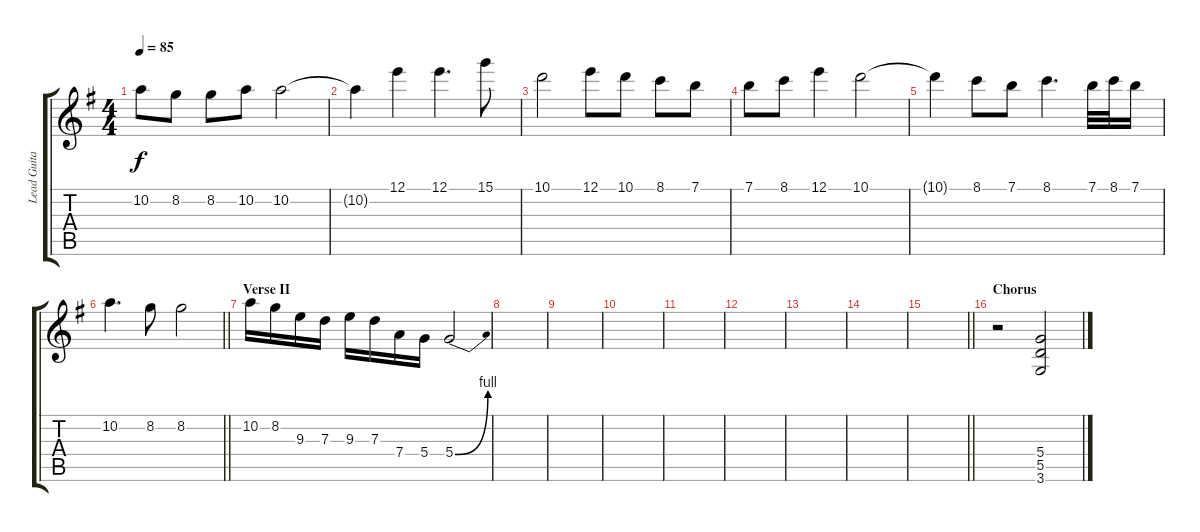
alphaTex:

\track ("Lead Guitar" "Lead Guita") {instrument distortionguitar}
\staff {score tabs}
\tuning (E4 B3 G3 D3 A2 E2) {hide}
\ts (4 4)
\tempo 85
\clef g2
\ks g
10.2.8{dy f} 8.2.8 8.2.8 10.2.8 10.2.2 |
10.2{t}.4 12.1.4 12.1.4{d} 15.1.8 |
10.1.2 12.1.8 10.1.8 8.1.8 7.1.8 |
7.1.8 8.1.8 12.1.4 10.1.2 |
10.1{t}.4 8.1.8 7.1.8 8.1.4{d} 7.1.32 8.1.32 7.1.16 |
\barLineRight lightlight
10.2.4{d} 8.2.8 8.2.2 |
\section ("" "Verse II")
10.2.16 8.2.16 9.3.16 7.3.16 9.3.16 7.3.16 7.4.16 5.4.16 5.4{be (bend 0 0 60 4)}.2 |
|
|
|
|
|
|
|
\barLineRight lightlight
|
\section ("" "Chorus")
r.2 (5.4 5.5 3.6).2
